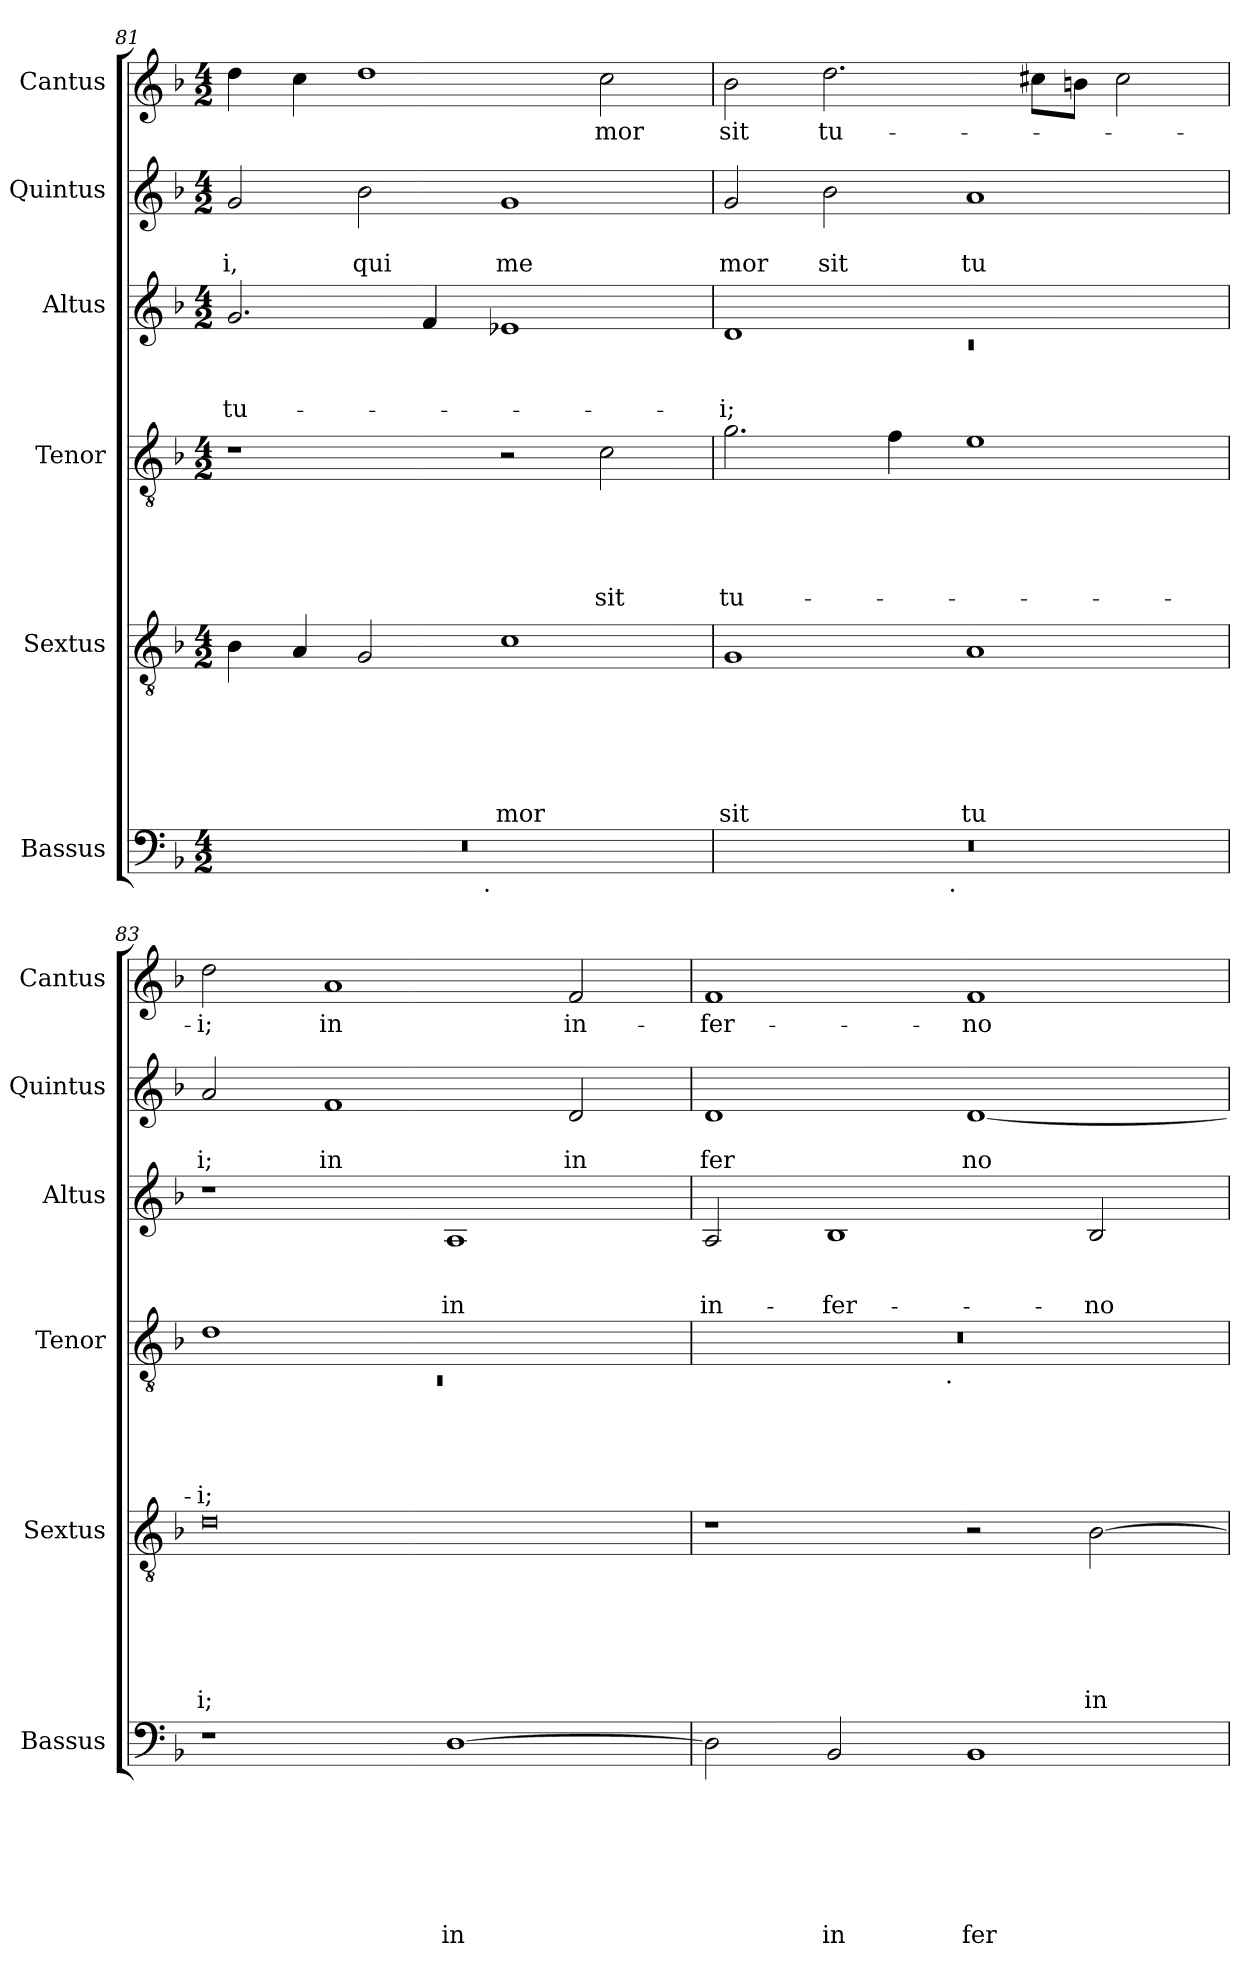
**kern	**text	**text	**text	**text	**text	**text	**text	**kern	**text	**text	**text	**text	**text	**text	**kern	**text	**text	**text	**text	**text	**kern	**text	**text	**text	**kern	**text	**text	**kern	**text
*part6	*part6	*part6	*part6	*part6	*part6	*part6	*part6	*part5	*part5	*part5	*part5	*part5	*part5	*part5	*part4	*part4	*part4	*part4	*part4	*part4	*part3	*part3	*part3	*part3	*part2	*part2	*part2	*part1	*part1
*staff6	*staff6	*staff6	*staff6	*staff6	*staff6	*staff6	*staff6	*staff5	*staff5	*staff5	*staff5	*staff5	*staff5	*staff5	*staff4	*staff4	*staff4	*staff4	*staff4	*staff4	*staff3	*staff3	*staff3	*staff3	*staff2	*staff2	*staff2	*staff1	*staff1
*I"Bassus	*	*	*	*	*	*	*	*I"Sextus	*	*	*	*	*	*	*I"Tenor	*	*	*	*	*	*I"Altus	*	*	*	*I"Quintus	*	*	*I"Cantus	*
*I'Bassus	*	*	*	*	*	*	*	*I'Sextus	*	*	*	*	*	*	*I'Tenor	*	*	*	*	*	*I'Altus	*	*	*	*I'Quintus	*	*	*I'Cantus	*
*clefF4	*	*	*	*	*	*	*	*clefGv2	*	*	*	*	*	*	*clefGv2	*	*	*	*	*	*clefG2	*	*	*	*clefG2	*	*	*clefG2	*
*k[b-]	*	*	*	*	*	*	*	*k[b-]	*	*	*	*	*	*	*k[b-]	*	*	*	*	*	*k[b-]	*	*	*	*k[b-]	*	*	*k[b-]	*
*F:	*	*	*	*	*	*	*	*F:	*	*	*	*	*	*	*F:	*	*	*	*	*	*F:	*	*	*	*F:	*	*	*F:	*
*M4/2	*	*	*	*	*	*	*	*M4/2	*	*	*	*	*	*	*M4/2	*	*	*	*	*	*M4/2	*	*	*	*M4/2	*	*	*M4/2	*
=81	=81	=81	=81	=81	=81	=81	=81	=81	=81	=81	=81	=81	=81	=81	=81	=81	=81	=81	=81	=81	=81	=81	=81	=81	=81	=81	=81	=81	=81
!	!	!	!	!	!	!	!	!	!	!	!	!	!	!	!	!	!	!	!	!	!	!	!	!LO:LY:b	!	!	!LO:LY:b	!	!
*^	*	*	*	*	*	*	*	*	*	*	*	*	*	*	*	*	*	*	*	*	*	*	*	*	*	*	*	*	*
0r	2ryy	.	.	.	.	.	.	.	4B-\	.	.	.	.	.	.	1r	.	.	.	.	.	2.g/	.	.	tu-	2g/	.	i,	4dd\	.
.	.	.	.	.	.	.	.	.	4A/	.	.	.	.	.	.	.	.	.	.	.	.	.	.	.	.	.	.	.	4cc\	.
!	!	!	!	!	!	!	!	!	!	!	!	!	!	!	!	!	!	!	!	!	!	!	!	!	!	!	!	!LO:LY:b	!	!
.	4...ryy	.	.	.	.	.	.	.	2G/	.	.	.	.	.	.	.	.	.	.	.	.	.	.	.	.	2b-\	.	qui	1dd	.
.	.	.	.	.	.	.	.	.	.	.	.	.	.	.	.	.	.	.	.	.	.	4f/	.	.	.	.	.	.	.	.
!	!LO:TX:b:t=.	!	!	!	!	!	!	!	!	!	!	!	!	!	!	!	!	!	!	!	!	!	!	!	!	!	!	!	!	!
.	1ryy	.	.	.	.	.	.	.	.	.	.	.	.	.	.	.	.	.	.	.	.	.	.	.	.	.	.	.	.	.
!	!	!	!	!	!	!	!	!	!	!	!	!	!	!	!LO:LY:b	!	!	!	!	!	!	!	!	!	!	!	!	!LO:LY:b	!	!
.	.	.	.	.	.	.	.	.	1c	.	.	.	.	.	mor	2r	.	.	.	.	.	1e-X	.	.	.	1g	.	me	.	.
!	!	!	!	!	!	!	!	!	!	!	!	!	!	!	!	!	!	!	!	!	!LO:LY:b	!	!	!	!	!	!	!	!	!LO:LY:b
.	.	.	.	.	.	.	.	.	.	.	.	.	.	.	.	2c\	.	.	.	.	sit	.	.	.	.	.	.	.	2cc\	-mor
.	32ryy	.	.	.	.	.	.	.	.	.	.	.	.	.	.	.	.	.	.	.	.	.	.	.	.	.	.	.	.	.
=82	=82	=82	=82	=82	=82	=82	=82	=82	=82	=82	=82	=82	=82	=82	=82	=82	=82	=82	=82	=82	=82	=82	=82	=82	=82	=82	=82	=82	=82	=82
*	*	*	*	*	*	*	*	*	*	*	*	*	*	*	*	*	*	*	*	*	*	*^	*	*	*	*	*	*	*	*
!	!	!	!	!	!	!	!	!	!	!	!	!	!	!	!LO:LY:b	!	!	!	!	!	!LO:LY:b	!	!LO:N:vis=1	!	!	!LO:LY:b	!	!	!LO:LY:b	!	!LO:LY:b
0r	2ryy	.	.	.	.	.	.	.	1G	.	.	.	.	.	sit	2.g\	.	.	.	.	tu-	1d	0rc	.	.	-i;	2g/	.	mor	2b-\	sit
!	!	!	!	!	!	!	!	!	!	!	!	!	!	!	!	!	!	!	!	!	!	!	!	!	!	!	!	!	!LO:LY:b	!	!LO:LY:b
.	4...ryy	.	.	.	.	.	.	.	.	.	.	.	.	.	.	.	.	.	.	.	.	.	.	.	.	.	2b-\	.	sit	2.dd\	tu-
.	.	.	.	.	.	.	.	.	.	.	.	.	.	.	.	4f\	.	.	.	.	.	.	.	.	.	.	.	.	.	.	.
!	!LO:TX:b:t=.	!	!	!	!	!	!	!	!	!	!	!	!	!	!	!	!	!	!	!	!	!	!	!	!	!	!	!	!	!	!
.	1ryy	.	.	.	.	.	.	.	.	.	.	.	.	.	.	.	.	.	.	.	.	.	.	.	.	.	.	.	.	.	.
!	!	!	!	!	!	!	!	!	!	!	!	!	!	!	!LO:LY:b	!	!	!	!	!	!	!	!	!	!	!	!	!	!LO:LY:b	!	!
.	.	.	.	.	.	.	.	.	1A	.	.	.	.	.	tu	1e	.	.	.	.	.	1ryy	.	.	.	.	1a	.	tu	.	.
.	.	.	.	.	.	.	.	.	.	.	.	.	.	.	.	.	.	.	.	.	.	.	.	.	.	.	.	.	.	8cc#\L	.
.	.	.	.	.	.	.	.	.	.	.	.	.	.	.	.	.	.	.	.	.	.	.	.	.	.	.	.	.	.	8b\J	.
.	.	.	.	.	.	.	.	.	.	.	.	.	.	.	.	.	.	.	.	.	.	.	.	.	.	.	.	.	.	2cc#\	.
.	32ryy	.	.	.	.	.	.	.	.	.	.	.	.	.	.	.	.	.	.	.	.	.	.	.	.	.	.	.	.	.	.
=83	=83	=83	=83	=83	=83	=83	=83	=83	=83	=83	=83	=83	=83	=83	=83	=83	=83	=83	=83	=83	=83	=83	=83	=83	=83	=83	=83	=83	=83	=83	=83
*	*	*	*	*	*	*	*	*	*	*	*	*	*	*	*	*^	*	*	*	*	*	*	*	*	*	*	*	*	*	*	*
!	!	!	!	!	!	!	!	!	!	!	!	!	!	!	!LO:LY:b	!	!LO:N:vis=1	!	!	!	!	!LO:LY:b	!	!	!	!	!	!	!	!LO:LY:b	!	!LO:LY:b
*v	*v	*	*	*	*	*	*	*	*	*	*	*	*	*	*	*	*	*	*	*	*	*	*v	*v	*	*	*	*	*	*	*	*
1r	.	.	.	.	.	.	.	0d	.	.	.	.	.	i;	1d	0rC	.	.	.	.	-i;	1r	.	.	.	2a/	.	i;	2dd\	-i;
!	!	!	!	!	!	!	!	!	!	!	!	!	!	!	!	!	!	!	!	!	!	!	!	!	!	!	!	!LO:LY:b	!	!LO:LY:b
.	.	.	.	.	.	.	.	.	.	.	.	.	.	.	.	.	.	.	.	.	.	.	.	.	.	1f	.	in	1a	in
!	!	!	!	!	!	!	!LO:LY:b	!	!	!	!	!	!	!	!	!	!	!	!	!	!	!	!	!	!LO:LY:b	!	!	!	!	!
[>1D	.	.	.	.	.	.	in	.	.	.	.	.	.	.	1ryy	.	.	.	.	.	.	1A	.	.	in	.	.	.	.	.
!	!	!	!	!	!	!	!	!	!	!	!	!	!	!	!	!	!	!	!	!	!	!	!	!	!	!	!	!LO:LY:b	!	!LO:LY:b
.	.	.	.	.	.	.	.	.	.	.	.	.	.	.	.	.	.	.	.	.	.	.	.	.	.	2d/	.	in	2f/	in-
=84	=84	=84	=84	=84	=84	=84	=84	=84	=84	=84	=84	=84	=84	=84	=84	=84	=84	=84	=84	=84	=84	=84	=84	=84	=84	=84	=84	=84	=84	=84
!	!	!	!	!	!	!	!	!	!	!	!	!	!	!	!	!	!	!	!	!	!	!	!	!	!LO:LY:b	!	!	!LO:LY:b	!	!LO:LY:b
2D\]	.	.	.	.	.	.	.	1r	.	.	.	.	.	.	0r	2ryy	.	.	.	.	.	2A/	.	.	in-	1d	.	fer	1f	-fer-
!	!	!	!	!	!	!	!LO:LY:b	!	!	!	!	!	!	!	!	!	!	!	!	!	!	!	!	!	!LO:LY:b	!	!	!	!	!
2BB-/	.	.	.	.	.	.	in	.	.	.	.	.	.	.	.	4...ryy	.	.	.	.	.	1B-	.	.	-fer-	.	.	.	.	.
!	!	!	!	!	!	!	!	!	!	!	!	!	!	!	!	!LO:TX:b:t=.	!	!	!	!	!	!	!	!	!	!	!	!	!	!
.	.	.	.	.	.	.	.	.	.	.	.	.	.	.	.	1ryy	.	.	.	.	.	.	.	.	.	.	.	.	.	.
!	!	!	!	!	!	!	!LO:LY:b	!	!	!	!	!	!	!	!	!	!	!	!	!	!	!	!	!	!	!	!	!LO:LY:b	!	!LO:LY:b
1BB-	.	.	.	.	.	.	fer	2r	.	.	.	.	.	.	.	.	.	.	.	.	.	.	.	.	.	[<1d	.	no	1f	-no
!	!	!	!	!	!	!	!	!	!	!	!	!	!	!LO:LY:b	!	!	!	!	!	!	!	!	!	!	!LO:LY:b	!	!	!	!	!
.	.	.	.	.	.	.	.	[>2B-\	.	.	.	.	.	in	.	.	.	.	.	.	.	2B-/	.	.	-no	.	.	.	.	.
.	.	.	.	.	.	.	.	.	.	.	.	.	.	.	.	32ryy	.	.	.	.	.	.	.	.	.	.	.	.	.	.
*	*	*	*	*	*	*	*	*	*	*	*	*	*	*	*v	*v	*	*	*	*	*	*	*	*	*	*	*	*	*	*
=	=	=	=	=	=	=	=	=	=	=	=	=	=	=	=	=	=	=	=	=	=	=	=	=	=	=	=	=	=
*-	*-	*-	*-	*-	*-	*-	*-	*-	*-	*-	*-	*-	*-	*-	*-	*-	*-	*-	*-	*-	*-	*-	*-	*-	*-	*-	*-	*-	*-
